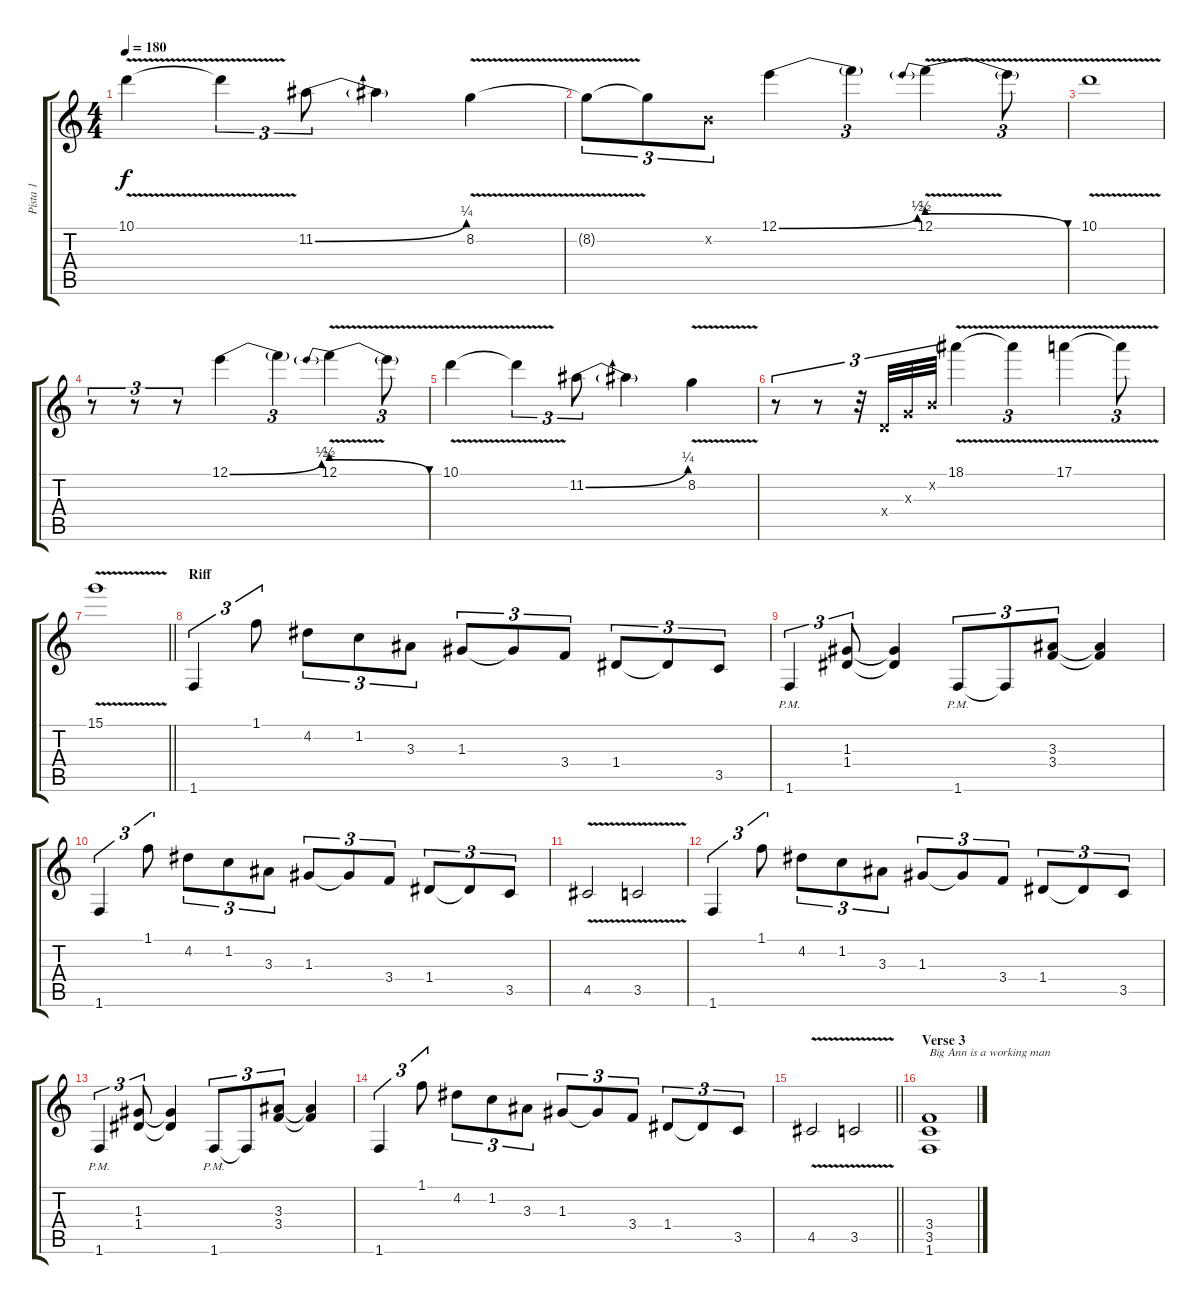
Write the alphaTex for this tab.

\track ("Pista 1" "Pista 1") {instrument overdrivenguitar}
\staff {score tabs}
\tuning (E4 B3 G3 D3 A2 E2) {hide}
\ts (4 4)
\tempo 180
\clef g2
\ks c
10.1{v}.4{dy f} 10.1{t}.4{tu (3 2)} 11.2{be (bend 0 0 60 1)}.8{tu (3 2)} 11.2{t}.4 8.2{v}.4 |
8.2{t}.8{tu (3 2)} 8.2{t}.8{tu (3 2)} 0.2{x}.8{tu (3 2)} 12.1{be (bend 0 0 60 2)}.4 12.1{t}.4{tu (3 2)} 12.1{be (prebendrelease 0 2 60 0) v}.4 12.1{t}.8{tu (3 2)} |
10.1{v}.1 |
r.8{tu (3 2)} r.8{tu (3 2)} r.8{tu (3 2)} 12.1{be (bend 0 0 60 2)}.4 12.1{t}.4{tu (3 2)} 12.1{be (prebendrelease 0 2 60 0) v}.4 12.1{t}.8{tu (3 2)} |
10.1{v}.4 10.1{t}.4{tu (3 2)} 11.2{be (bend 0 0 60 1)}.8{tu (3 2)} 11.2{t}.4 8.2{v}.4 |
r.8{tu (3 2)} r.8{tu (3 2)} r.32{tu (3 2)} 0.4{x}.32{tu (3 2)} 0.3{x}.32{tu (3 2)} 0.2{x}.32{tu (3 2)} 18.1{v}.4 18.1{t}.4{tu (3 2)} 17.1{v}.4 17.1{t}.8{tu (3 2)} |
\barLineRight lightlight
15.1{v}.1 |
\section ("" "Riff")
1.6.4{tu (3 2)} 1.1.8{tu (3 2)} 4.2.8{tu (3 2)} 1.2.8{tu (3 2)} 3.3.8{tu (3 2)} 1.3.8{tu (3 2)} 1.3{t}.8{tu (3 2)} 3.4.8{tu (3 2)} 1.4.8{tu (3 2)} 1.4{t}.8{tu (3 2)} 3.5.8{tu (3 2)} |
1.6{pm}.4{tu (3 2)} (1.3 1.4).8{tu (3 2)} (1.3{t} 1.4{t}).4 1.6{pm}.8{tu (3 2)} 1.6{t}.8{tu (3 2)} (3.3 3.4).8{tu (3 2)} (3.3{t} 3.4{t}).4 |
1.6.4{tu (3 2)} 1.1.8{tu (3 2)} 4.2.8{tu (3 2)} 1.2.8{tu (3 2)} 3.3.8{tu (3 2)} 1.3.8{tu (3 2)} 1.3{t}.8{tu (3 2)} 3.4.8{tu (3 2)} 1.4.8{tu (3 2)} 1.4{t}.8{tu (3 2)} 3.5.8{tu (3 2)} |
4.5{v}.2 3.5{v}.2 |
1.6.4{tu (3 2)} 1.1.8{tu (3 2)} 4.2.8{tu (3 2)} 1.2.8{tu (3 2)} 3.3.8{tu (3 2)} 1.3.8{tu (3 2)} 1.3{t}.8{tu (3 2)} 3.4.8{tu (3 2)} 1.4.8{tu (3 2)} 1.4{t}.8{tu (3 2)} 3.5.8{tu (3 2)} |
1.6{pm}.4{tu (3 2)} (1.3 1.4).8{tu (3 2)} (1.3{t} 1.4{t}).4 1.6{pm}.8{tu (3 2)} 1.6{t}.8{tu (3 2)} (3.3 3.4).8{tu (3 2)} (3.3{t} 3.4{t}).4 |
1.6.4{tu (3 2)} 1.1.8{tu (3 2)} 4.2.8{tu (3 2)} 1.2.8{tu (3 2)} 3.3.8{tu (3 2)} 1.3.8{tu (3 2)} 1.3{t}.8{tu (3 2)} 3.4.8{tu (3 2)} 1.4.8{tu (3 2)} 1.4{t}.8{tu (3 2)} 3.5.8{tu (3 2)} |
\barLineRight lightlight
4.5{v}.2 3.5{v}.2 |
\section ("" "Verse 3")
(3.4 3.5 1.6).1{txt "Big Ann is a working man"}
